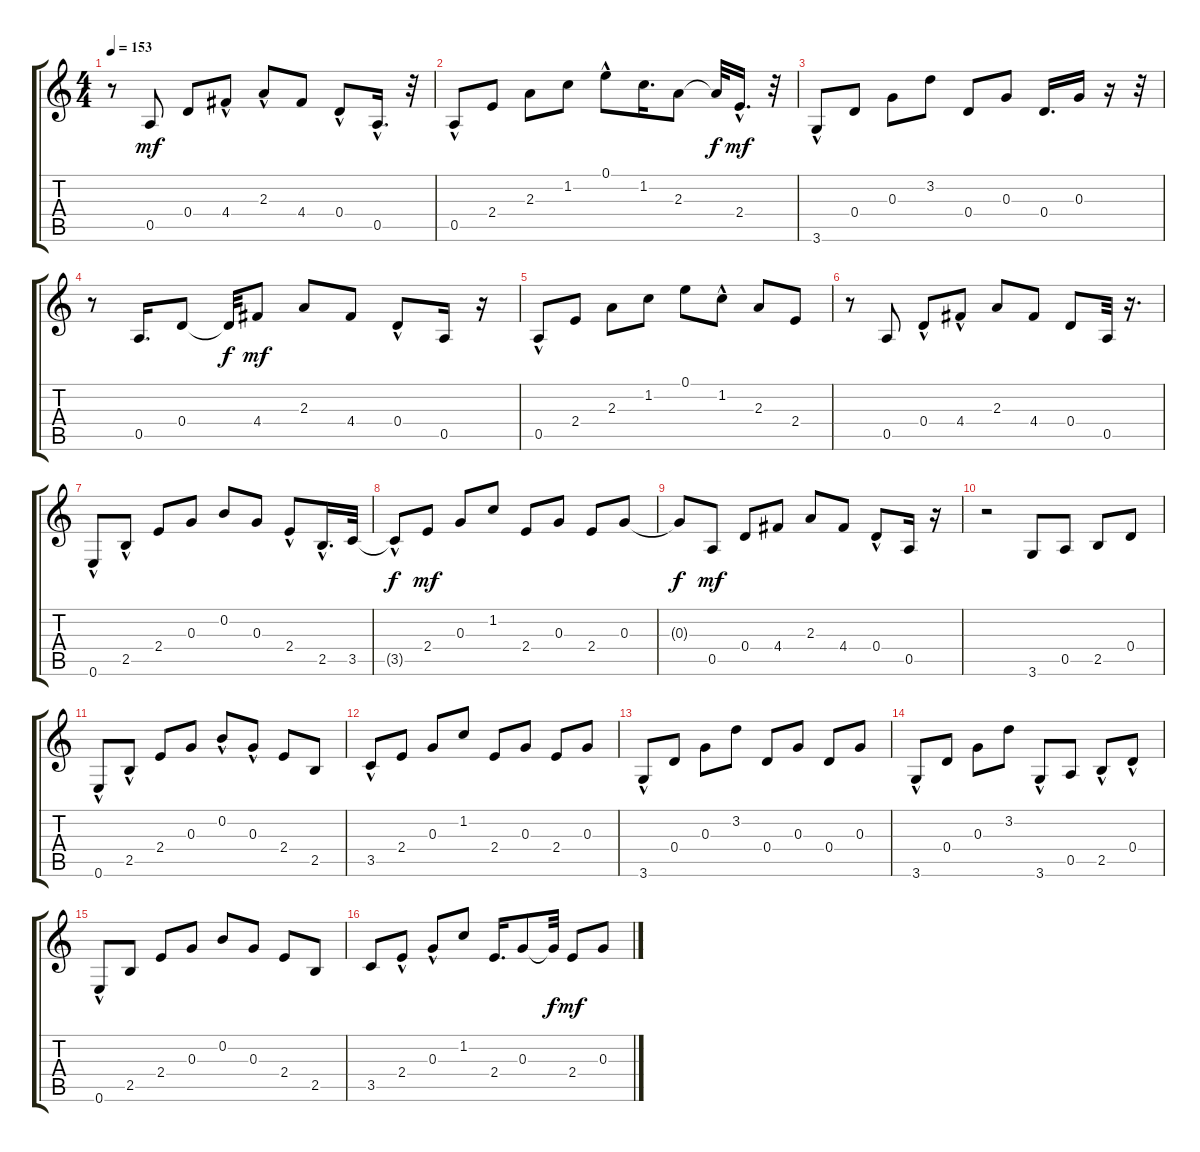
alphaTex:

\track "" {instrument acousticguitarsteel}
\staff {score tabs}
\tuning (E4 B3 G3 D3 A2 E2) {hide}
\ts (4 4)
\tempo 153
\clef g2
\ks c
r.8{dy mf} 0.5.8 0.4.8 4.4{hac}.8 2.3{hac}.8 4.4.8 0.4{hac}.8 0.5{hac}.16{d} r.32 |
0.5{hac}.8 2.4.8 2.3.8 1.2.8 0.1{hac}.8 1.2.16{d} 2.3.8 2.3{t}.32{dy f} 2.4{hac}.16{d dy mf} r.32 |
3.6{hac}.8 0.4.8 0.3.8 3.2.8 0.4.8 0.3.8 0.4.16{d} 0.3.16 r.16 r.32 |
r.8 0.5.16{d} 0.4.8 0.4{t}.32{dy f} 4.4.8{dy mf} 2.3.8 4.4.8 0.4{hac}.8 0.5.16 r.16 |
0.5{hac}.8 2.4.8 2.3.8 1.2.8 0.1.8 1.2{hac}.8 2.3.8 2.4.8 |
r.8 0.5.8 0.4{hac}.8 4.4{hac}.8 2.3.8 4.4.8 0.4.8 0.5.32 r.16{d} |
0.6{hac}.8 2.5{hac}.8 2.4.8 0.3.8 0.2.8 0.3.8 2.4{hac}.8 2.5{hac}.16{d} 3.5.32 |
3.5{hac t}.8{dy f} 2.4.8{dy mf} 0.3.8 1.2.8 2.4.8 0.3.8 2.4.8 0.3.8 |
0.3{t}.8{dy f} 0.5.8{dy mf} 0.4.8 4.4.8 2.3.8 4.4.8 0.4{hac}.8 0.5.16 r.16 |
r.2 3.6.8 0.5.8 2.5.8 0.4.8 |
0.6{hac}.8 2.5{hac}.8 2.4.8 0.3.8 0.2{hac}.8 0.3{hac}.8 2.4.8 2.5.8 |
3.5{hac}.8 2.4.8 0.3.8 1.2.8 2.4.8 0.3.8 2.4.8 0.3.8 |
3.6{hac}.8 0.4.8 0.3.8 3.2.8 0.4.8 0.3.8 0.4.8 0.3.8 |
3.6{hac}.8 0.4.8 0.3.8 3.2.8 3.6{hac}.8 0.5.8 2.5{hac}.8 0.4{hac}.8 |
0.6{hac}.8 2.5.8 2.4.8 0.3.8 0.2.8 0.3.8 2.4.8 2.5.8 |
3.5.8 2.4{hac}.8 0.3{hac}.8 1.2.8 2.4.16{d} 0.3.8 0.3{t}.32{dy f} 2.4.8{dy mf} 0.3.8
